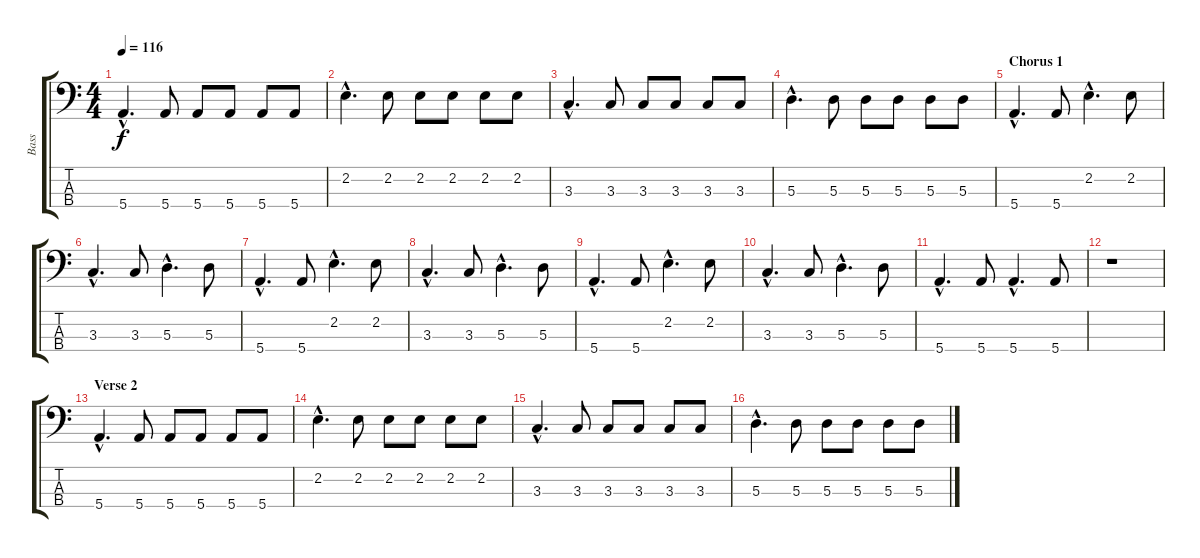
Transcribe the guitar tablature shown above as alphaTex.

\track ("Bass" "Bass") {instrument electricbassfinger}
\staff {score tabs}
\tuning (G2 D2 A1 E1) {hide}
\ts (4 4)
\tempo 116
\clef f4
\ks c
5.4{hac}.4{d dy f} 5.4.8 5.4.8 5.4.8 5.4.8 5.4.8 |
2.2{hac}.4{d} 2.2.8 2.2.8 2.2.8 2.2.8 2.2.8 |
3.3{hac}.4{d} 3.3.8 3.3.8 3.3.8 3.3.8 3.3.8 |
5.3{hac}.4{d} 5.3.8 5.3.8 5.3.8 5.3.8 5.3.8 |
\section ("" "Chorus 1")
5.4{hac}.4{d} 5.4.8 2.2{hac}.4{d} 2.2.8 |
3.3{hac}.4{d} 3.3.8 5.3{hac}.4{d} 5.3.8 |
5.4{hac}.4{d} 5.4.8 2.2{hac}.4{d} 2.2.8 |
3.3{hac}.4{d} 3.3.8 5.3{hac}.4{d} 5.3.8 |
5.4{hac}.4{d} 5.4.8 2.2{hac}.4{d} 2.2.8 |
3.3{hac}.4{d} 3.3.8 5.3{hac}.4{d} 5.3.8 |
5.4{hac}.4{d} 5.4.8 5.4{hac}.4{d} 5.4.8 |
r.1 |
\section ("" "Verse 2")
5.4{hac}.4{d} 5.4.8 5.4.8 5.4.8 5.4.8 5.4.8 |
2.2{hac}.4{d} 2.2.8 2.2.8 2.2.8 2.2.8 2.2.8 |
3.3{hac}.4{d} 3.3.8 3.3.8 3.3.8 3.3.8 3.3.8 |
5.3{hac}.4{d} 5.3.8 5.3.8 5.3.8 5.3.8 5.3.8
